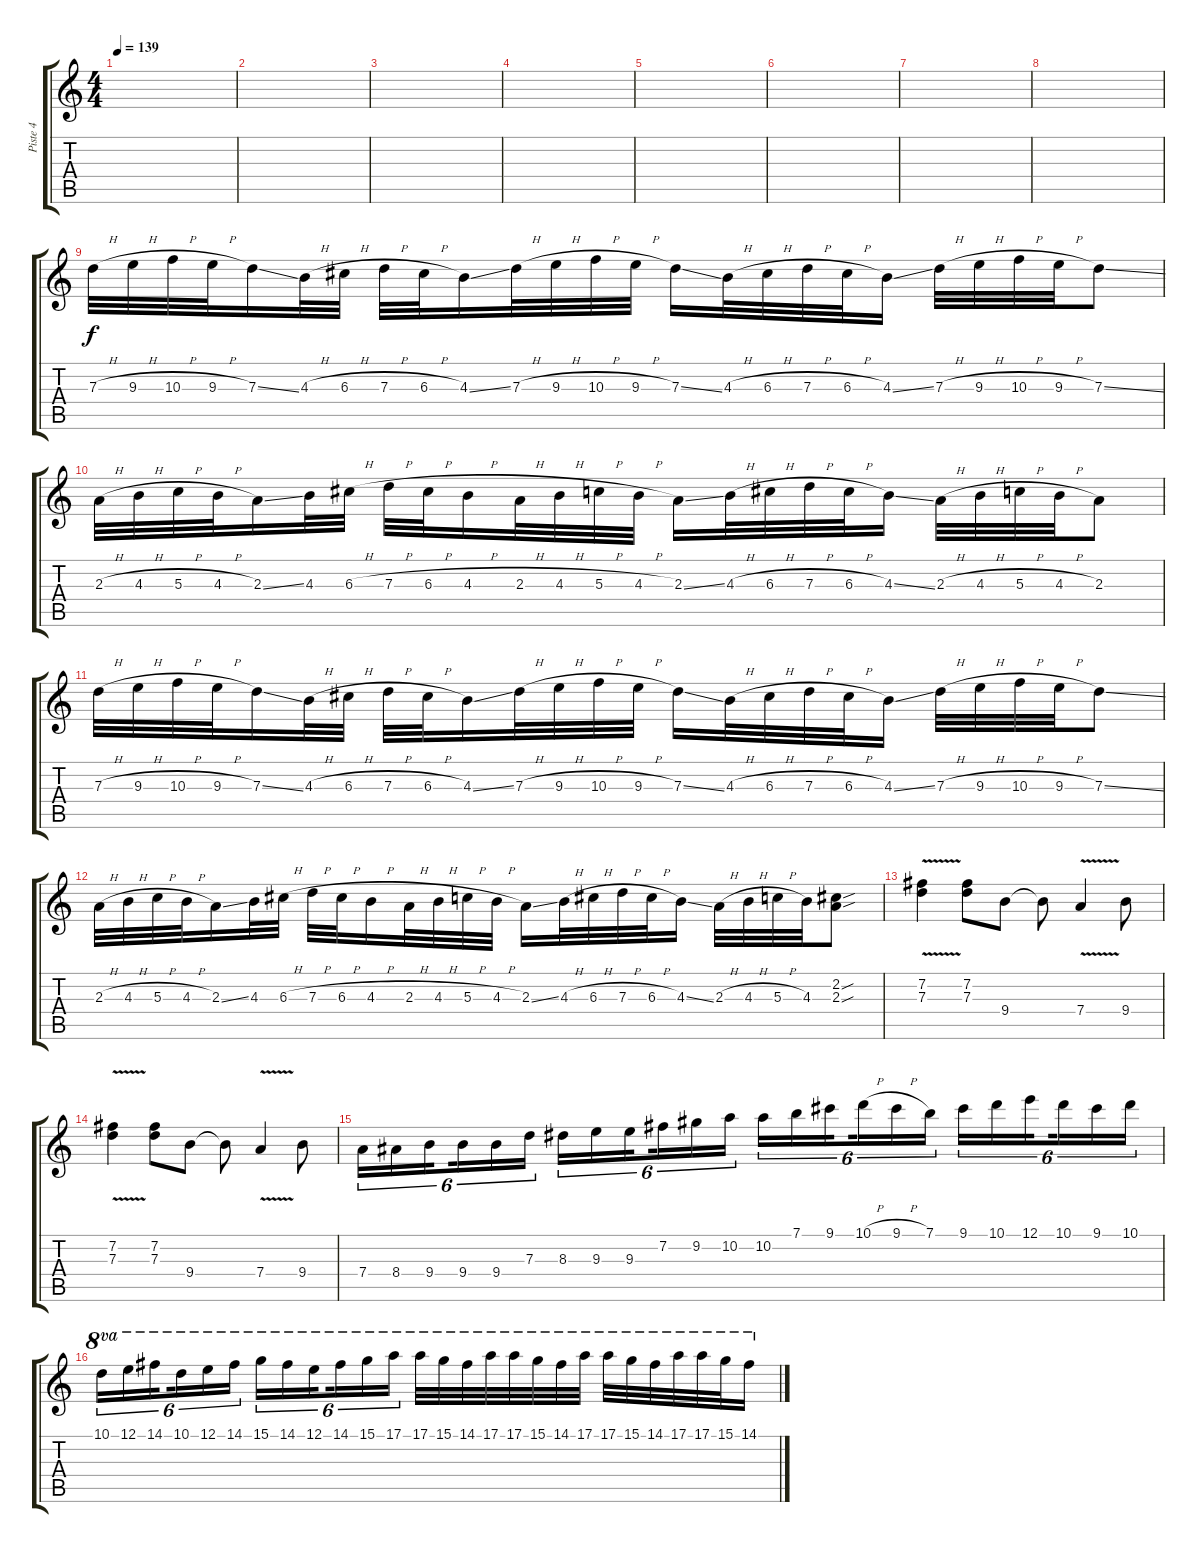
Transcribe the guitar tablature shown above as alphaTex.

\track ("Piste 4" "Piste 4") {instrument distortionguitar}
\staff {score tabs}
\tuning (E4 B3 G3 D3 A2 E2) {hide}
\ts (4 4)
\tempo 139
\clef g2
\ks c
|
|
|
|
|
|
|
|
7.3{h}.32{volume 16 balance 8} 9.3{h}.32 10.3{h}.32 9.3{h}.32 7.3{ss}.16 4.3{h}.32 6.3{h}.32 7.3{h}.32 6.3{h}.32 4.3{ss}.16 7.3{h}.32 9.3{h}.32 10.3{h}.32 9.3{h}.32 7.3{ss}.16 4.3{h}.32 6.3{h}.32 7.3{h}.32 6.3{h}.32 4.3{ss}.16 7.3{h}.32 9.3{h}.32 10.3{h}.32 9.3{h}.32 7.3{ss}.8 |
2.3{h}.32 4.3{h}.32 5.3{h}.32 4.3{h}.32 2.3{ss}.16 4.3.32 6.3{h}.32 7.3{h}.32 6.3{h}.32 4.3{h}.16 2.3{h}.32 4.3{h}.32 5.3{h}.32 4.3{h}.32 2.3{ss}.16 4.3{h}.32 6.3{h}.32 7.3{h}.32 6.3{h}.32 4.3{ss}.16 2.3{h}.32 4.3{h}.32 5.3{h}.32 4.3{h}.32 2.3.8 |
7.3{h}.32 9.3{h}.32 10.3{h}.32 9.3{h}.32 7.3{ss}.16 4.3{h}.32 6.3{h}.32 7.3{h}.32 6.3{h}.32 4.3{ss}.16 7.3{h}.32 9.3{h}.32 10.3{h}.32 9.3{h}.32 7.3{ss}.16 4.3{h}.32 6.3{h}.32 7.3{h}.32 6.3{h}.32 4.3{ss}.16 7.3{h}.32 9.3{h}.32 10.3{h}.32 9.3{h}.32 7.3{ss}.8 |
2.3{h}.32 4.3{h}.32 5.3{h}.32 4.3{h}.32 2.3{ss}.16 4.3.32 6.3{h}.32 7.3{h}.32 6.3{h}.32 4.3{h}.16 2.3{h}.32 4.3{h}.32 5.3{h}.32 4.3{h}.32 2.3{ss}.16 4.3{h}.32 6.3{h}.32 7.3{h}.32 6.3{h}.32 4.3{ss}.16 2.3{h}.32 4.3{h}.32 5.3{h}.32 4.3.32 (2.2{sou} 2.3{sou}).8 |
(7.2{v} 7.3{v}).4 (7.2 7.3).8 9.4.8 9.4{t}.8 7.4{v}.4 9.4.8 |
(7.2{v} 7.3{v}).4 (7.2 7.3).8 9.4.8 9.4{t}.8 7.4{v}.4 9.4.8 |
7.4.16{tu (6 4)} 8.4.16{tu (6 4)} 9.4.16{tu (6 4) beam splitsecondary} 9.4.16{tu (6 4)} 9.4.16{tu (6 4)} 7.3.16{tu (6 4)} 8.3.16{tu (6 4)} 9.3.16{tu (6 4)} 9.3.16{tu (6 4) beam splitsecondary} 7.2.16{tu (6 4)} 9.2.16{tu (6 4)} 10.2.16{tu (6 4)} 10.2.16{tu (6 4)} 7.1.16{tu (6 4)} 9.1.16{tu (6 4) beam splitsecondary} 10.1{h}.16{tu (6 4)} 9.1{h}.16{tu (6 4)} 7.1.16{tu (6 4)} 9.1.16{tu (6 4)} 10.1.16{tu (6 4)} 12.1.16{tu (6 4) beam splitsecondary} 10.1.16{tu (6 4)} 9.1.16{tu (6 4)} 10.1.16{tu (6 4)} |
10.1.16{tu (6 4) ot 8va} 12.1.16{tu (6 4) ot 8va} 14.1.16{tu (6 4) ot 8va beam splitsecondary} 10.1.16{tu (6 4) ot 8va} 12.1.16{tu (6 4) ot 8va} 14.1.16{tu (6 4) ot 8va} 15.1.16{tu (6 4) ot 8va} 14.1.16{tu (6 4) ot 8va} 12.1.16{tu (6 4) ot 8va beam splitsecondary} 14.1.16{tu (6 4) ot 8va} 15.1.16{tu (6 4) ot 8va} 17.1.16{tu (6 4) ot 8va} 17.1.32{ot 8va} 15.1.32{ot 8va} 14.1.32{ot 8va} 17.1.32{ot 8va} 17.1.32{ot 8va} 15.1.32{ot 8va} 14.1.32{ot 8va} 17.1.32{ot 8va} 17.1.32{ot 8va} 15.1.32{ot 8va} 14.1.32{ot 8va} 17.1.32{ot 8va} 17.1.32{ot 8va} 15.1.32{ot 8va} 14.1.16{ot 8va}
